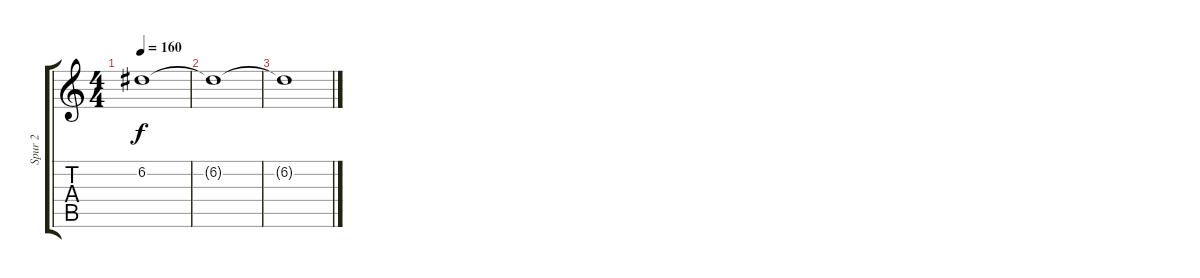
\track ("Spur 2" "Spur 2") {instrument distortionguitar}
\staff {score tabs}
\tuning (D4 A3 F3 C3 G2 C2) {hide}
\ts (4 4)
\tempo 160
\clef g2
\ks c
6.2{t}.1{dy f} |
6.2{t}.1 |
6.2{t}.1
